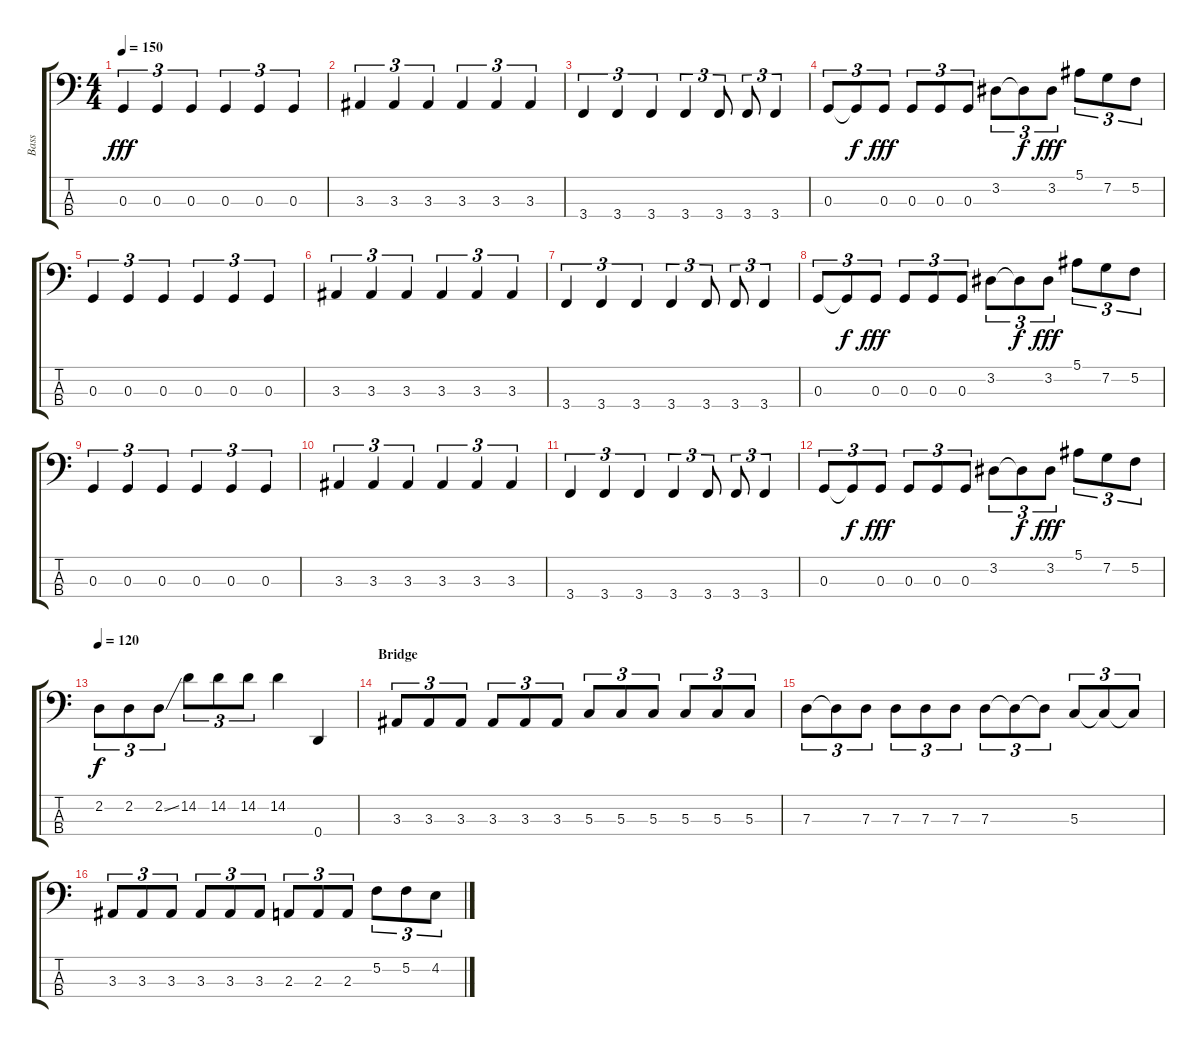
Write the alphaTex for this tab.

\track ("Bass" "Bass") {instrument slapbass2}
\staff {score tabs}
\tuning (F2 C2 G1 D1) {hide}
\ts (4 4)
\tempo 150
\clef f4
\ks c
0.3.4{tu (3 2) dy fff} 0.3.4{tu (3 2)} 0.3.4{tu (3 2)} 0.3.4{tu (3 2)} 0.3.4{tu (3 2)} 0.3.4{tu (3 2)} |
3.3.4{tu (3 2)} 3.3.4{tu (3 2)} 3.3.4{tu (3 2)} 3.3.4{tu (3 2)} 3.3.4{tu (3 2)} 3.3.4{tu (3 2)} |
3.4.4{tu (3 2)} 3.4.4{tu (3 2)} 3.4.4{tu (3 2)} 3.4.4{tu (3 2)} 3.4.8{tu (3 2)} 3.4.8{tu (3 2)} 3.4.4{tu (3 2)} |
0.3.8{tu (3 2)} 0.3{t}.8{tu (3 2) dy f} 0.3.8{tu (3 2) dy fff} 0.3.8{tu (3 2)} 0.3.8{tu (3 2)} 0.3.8{tu (3 2)} 3.2.8{tu (3 2)} 3.2{t}.8{tu (3 2) dy f} 3.2.8{tu (3 2) dy fff} 5.1.8{tu (3 2)} 7.2.8{tu (3 2)} 5.2.8{tu (3 2)} |
0.3.4{tu (3 2)} 0.3.4{tu (3 2)} 0.3.4{tu (3 2)} 0.3.4{tu (3 2)} 0.3.4{tu (3 2)} 0.3.4{tu (3 2)} |
3.3.4{tu (3 2)} 3.3.4{tu (3 2)} 3.3.4{tu (3 2)} 3.3.4{tu (3 2)} 3.3.4{tu (3 2)} 3.3.4{tu (3 2)} |
3.4.4{tu (3 2)} 3.4.4{tu (3 2)} 3.4.4{tu (3 2)} 3.4.4{tu (3 2)} 3.4.8{tu (3 2)} 3.4.8{tu (3 2)} 3.4.4{tu (3 2)} |
0.3.8{tu (3 2)} 0.3{t}.8{tu (3 2) dy f} 0.3.8{tu (3 2) dy fff} 0.3.8{tu (3 2)} 0.3.8{tu (3 2)} 0.3.8{tu (3 2)} 3.2.8{tu (3 2)} 3.2{t}.8{tu (3 2) dy f} 3.2.8{tu (3 2) dy fff} 5.1.8{tu (3 2)} 7.2.8{tu (3 2)} 5.2.8{tu (3 2)} |
0.3.4{tu (3 2)} 0.3.4{tu (3 2)} 0.3.4{tu (3 2)} 0.3.4{tu (3 2)} 0.3.4{tu (3 2)} 0.3.4{tu (3 2)} |
3.3.4{tu (3 2)} 3.3.4{tu (3 2)} 3.3.4{tu (3 2)} 3.3.4{tu (3 2)} 3.3.4{tu (3 2)} 3.3.4{tu (3 2)} |
3.4.4{tu (3 2)} 3.4.4{tu (3 2)} 3.4.4{tu (3 2)} 3.4.4{tu (3 2)} 3.4.8{tu (3 2)} 3.4.8{tu (3 2)} 3.4.4{tu (3 2)} |
0.3.8{tu (3 2)} 0.3{t}.8{tu (3 2) dy f} 0.3.8{tu (3 2) dy fff} 0.3.8{tu (3 2)} 0.3.8{tu (3 2)} 0.3.8{tu (3 2)} 3.2.8{tu (3 2)} 3.2{t}.8{tu (3 2) dy f} 3.2.8{tu (3 2) dy fff} 5.1.8{tu (3 2)} 7.2.8{tu (3 2)} 5.2.8{tu (3 2)} |
\tempo 120
2.2.8{tu (3 2) dy f} 2.2.8{tu (3 2)} 2.2{ss}.8{tu (3 2)} 14.2.8{tu (3 2)} 14.2.8{tu (3 2)} 14.2.8{tu (3 2)} 14.2.4 0.4.4 |
\section ("" "Bridge")
3.3.8{tu (3 2)} 3.3.8{tu (3 2)} 3.3.8{tu (3 2)} 3.3.8{tu (3 2)} 3.3.8{tu (3 2)} 3.3.8{tu (3 2)} 5.3.8{tu (3 2)} 5.3.8{tu (3 2)} 5.3.8{tu (3 2)} 5.3.8{tu (3 2)} 5.3.8{tu (3 2)} 5.3.8{tu (3 2)} |
7.3.8{tu (3 2)} 7.3{t}.8{tu (3 2)} 7.3.8{tu (3 2)} 7.3.8{tu (3 2)} 7.3.8{tu (3 2)} 7.3.8{tu (3 2)} 7.3.8{tu (3 2)} 7.3{t}.8{tu (3 2)} 7.3{t}.8{tu (3 2)} 5.3.8{tu (3 2)} 5.3{t}.8{tu (3 2)} 5.3{t}.8{tu (3 2)} |
3.3.8{tu (3 2)} 3.3.8{tu (3 2)} 3.3.8{tu (3 2)} 3.3.8{tu (3 2)} 3.3.8{tu (3 2)} 3.3.8{tu (3 2)} 2.3.8{tu (3 2)} 2.3.8{tu (3 2)} 2.3.8{tu (3 2)} 5.2.8{tu (3 2)} 5.2.8{tu (3 2)} 4.2.8{tu (3 2)}
